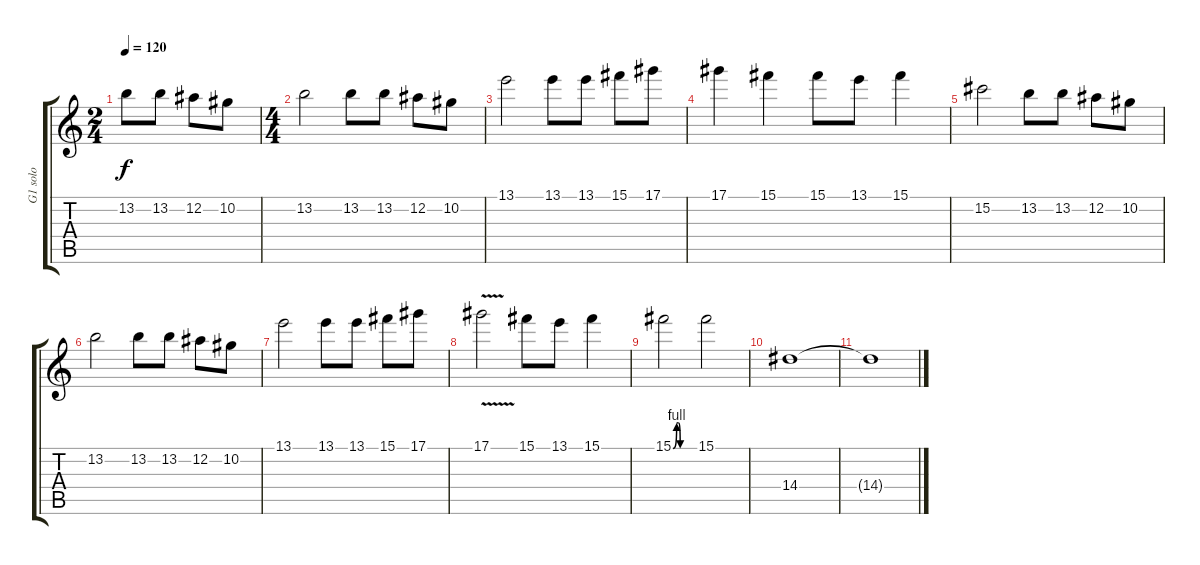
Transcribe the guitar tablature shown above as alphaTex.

\track ("G1 solo" "G1 solo") {instrument distortionguitar}
\staff {score tabs}
\tuning (Eb4 Bb3 Gb3 Db3 Ab2 Eb2) {hide}
\ts (2 4)
\tempo 120
\clef g2
\ks c
13.2.8{dy f instrument distortionguitar} 13.2.8 12.2.8 10.2.8 |
\ts (4 4)
13.2.2 13.2.8 13.2.8 12.2.8 10.2.8 |
13.1.2 13.1.8 13.1.8 15.1.8 17.1.8 |
17.1.4 15.1.4 15.1.8 13.1.8 15.1.4 |
15.2.2 13.2.8 13.2.8 12.2.8 10.2.8 |
13.2.2 13.2.8 13.2.8 12.2.8 10.2.8 |
13.1.2 13.1.8 13.1.8 15.1.8 17.1.8 |
17.1{v}.2 15.1.8 13.1.8 15.1.4 |
15.1{be (custom 0 0 10 4 15 4 20 0 29 0 45 0 60 0)}.2 15.1.2 |
14.4.1 |
14.4{t}.1
